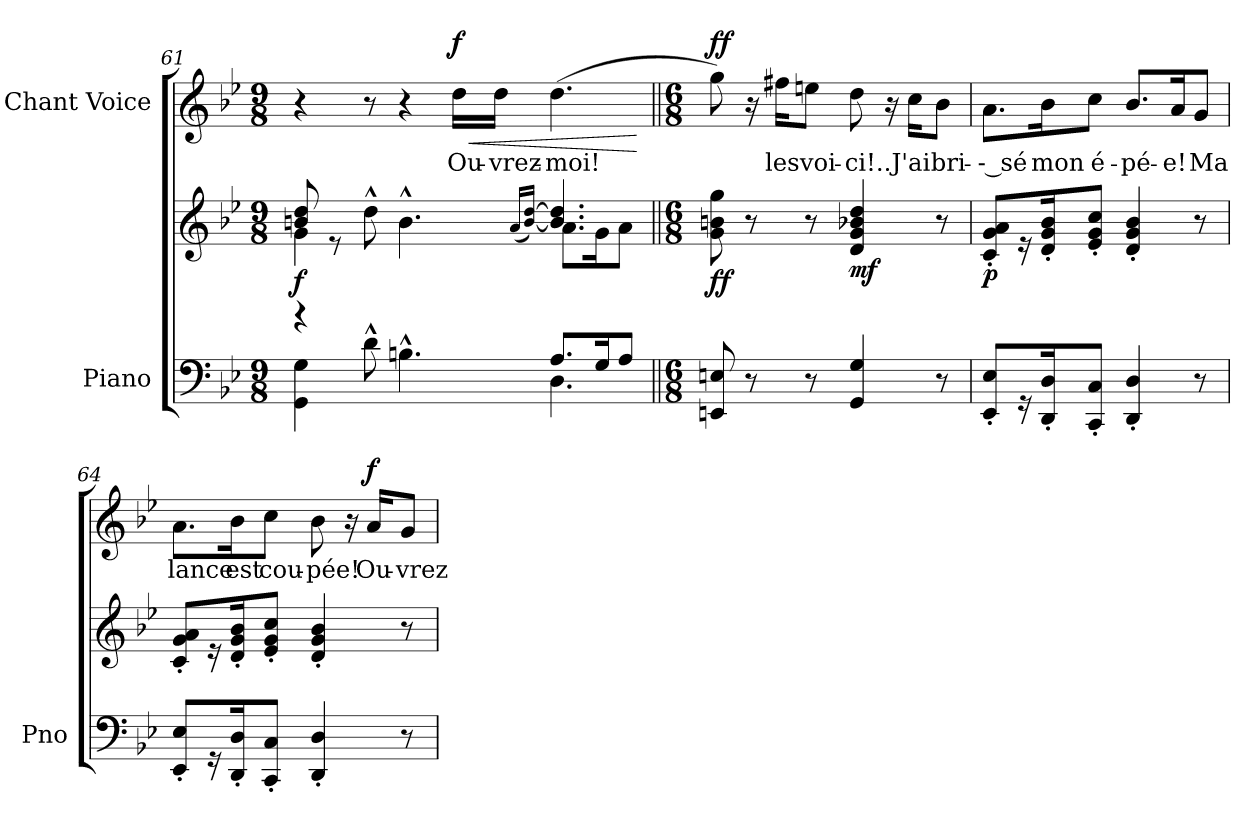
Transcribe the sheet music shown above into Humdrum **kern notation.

**kern	**kern	**dynam	**kern	**text	**dynam
*part2	*part2	*part2	*part1	*part1	*part1
*staff3	*staff2	*staff2/3	*staff1	*staff1	*staff1
*I"Piano	*	*	*I"Chant Voice	*	*
*I'Pno	*	*	*	*	*
*clefF4	*clefG2	*	*clefG2	*	*
*k[b-e-]	*k[b-e-]	*	*k[b-e-]	*	*
*M9/8	*M9/8	*	*M9/8	*	*
=61	=61	=61	=61	=61	=61
*^	*^	*	*	*	*
!	!	!	!	!LO:DY:b	!	!	!
4GG\ 4G\	4rb	8bn/ 8dd/	4g\	f	4r	.	.
.	.	8re	.	.	.	.	.
8d^^\	2ryy	8dd^^\	2ryy	.	8r	.	.
4.Bn^^\	.	4.b^^\	.	.	4r	.	.
!	!	!	!	!	!	!LO:LY:b	!LO:HP:b
!	!	!	!	!	!	!	!LO:DY:n=1:a
.	.	.	.	.	16dd\LL	Ou-	< f
!	!	!	!	!	!	!LO:LY:b	!
.	.	.	.	.	16dd\JJ	-vrez-	.
.	.	(<16qa/LL	.	.	.	.	.
.	.	[16qb/ [16qdd/JJ)	.	.	.	.	.
!	!	!	!	!	!	!LO:LY:b	!
8.A/L	4.D\	4.b/] 4.dd/]	8.a\L	.	(>4.dd\	-moi!	.
16G/K	.	.	16g\K	.	.	.	.
8A/J	.	.	8a\J	.	.	.	.
*v	*v	*	*	*	*	*	*
*	*v	*v	*	*	*	*
.	.	.	.	.	[
=62||	=62||	=62||	=62||	=62||	=62||
*M6/8	*M6/8	*	*M6/8	*	*
!	!	!LO:DY:b	!	!	!LO:DY:a
8EEn/ 8En/	8g\ 8bn\ 8gg\	ff	8gg\)	.	ff
8r	8r	.	16r	.	.
!	!	!	!	!LO:LY:b	!
.	.	.	16ff#X\KL	les	.
!	!	!	!	!LO:LY:b	!
8r	8r	.	8een\J	voi-	.
!	!	!LO:DY:b	!	!LO:LY:b	!
4GG/ 4G/	4d/ 4g/ 4b-X/ 4dd/	mf	8dd\	-ci!..	.
.	.	.	16r	.	.
!	!	!	!	!LO:LY:b	!
.	.	.	16cc\KL	J'ai	.
!	!	!	!	!LO:LY:b	!
8r	8r	.	8b-\J	bri-	.
!!LO:LB:g=z
=63	=63	=63	=63	=63	=63
!	!	!LO:DY:b	!	!LO:LY:b	!
8EE-/' 8E-/'L	8c/' 8g/' 8a/'L	p	8.a\L	-- sé	.
16r	16r	.	.	.	.
!	!	!	!	!LO:LY:b	!
16DD/' 16D/'K	16d/' 16g/' 16b-/'K	.	16b-\K	mon	.
!	!	!	!	!LO:LY:b	!
8CC/' 8C/'J	8e-/' 8g/' 8cc/'J	.	8cc\J	é-	.
!	!	!	!	!LO:LY:b	!
4DD/' 4D/'	4d/' 4g/' 4b-/'	.	8.b-/L	-pé-	.
!	!	!	!	!LO:LY:b	!
.	.	.	16a/K	-e!	.
!	!	!	!	!LO:LY:b	!
8r	8r	.	8g/J	Ma	.
=64	=64	=64	=64	=64	=64
!	!	!	!	!LO:LY:b	!
8EE-/' 8E-/'L	8c/' 8g/' 8a/'L	.	8.a\L	lance	.
16r	16r	.	.	.	.
!	!	!	!	!LO:LY:b	!
16DD/' 16D/'K	16d/' 16g/' 16b-/'K	.	16b-\K	est	.
!	!	!	!	!LO:LY:b	!
8CC/' 8C/'J	8e-/' 8g/' 8cc/'J	.	8cc\J	cou-	.
!	!	!	!	!LO:LY:b	!
4DD/' 4D/'	4d/' 4g/' 4b-/'	.	8b-\	-pée!	.
.	.	.	16r	.	.
!	!	!	!	!LO:LY:b	!LO:DY:a
.	.	.	16a/KL	Ou-	f
!	!	!	!	!LO:LY:b	!
8r	8r	.	8g/J	-vrez-	.
=	=	=	=	=	=
*-	*-	*-	*-	*-	*-
